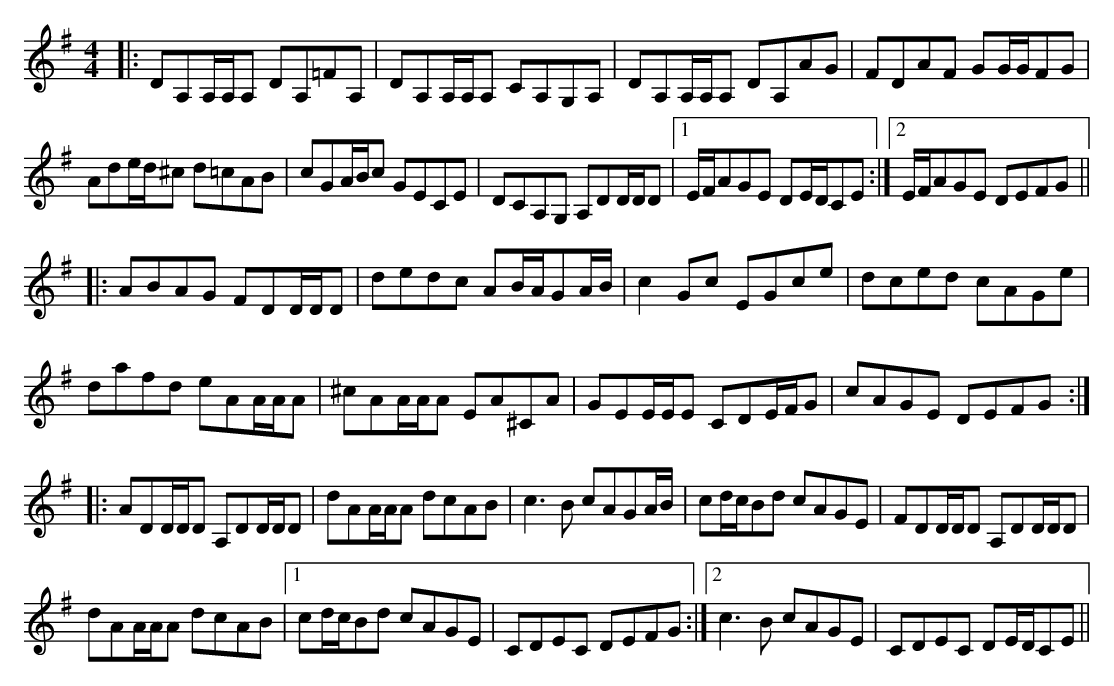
X:1
M:4/4
K:Dmix
|:DA,A,/A,/A, DA,=FA,|DA,A,/A,/A, CA,G,A,|DA,A,/A,/A, DA,AG|FDAF GG/G/FG|
Ade/d/^c d=cAB|cGA/B/c GECE|DCA,G, A,DD/D/D|1 E/F/AGE DE/D/CE:|2 E/F/AGE DEFG||
|:ABAG FDD/D/D|dedc AB/A/GA/B/|c2Gc EGce|dced cAGe|
dafd eAA/A/A|^cAA/A/A EA^CA|GEE/E/E CDE/F/G|cAGE DEFG:|
|:ADD/D/D A,DD/D/D|dAA/A/A dcAB|c3B cAGA/B/|cd/c/Bd cAGE|FDD/D/D A,DD/D/D|
dAA/A/A dcAB|1 cd/c/Bd cAGE|CDEC DEFG:|2 c3B cAGE|CDEC DE/D/CE||
